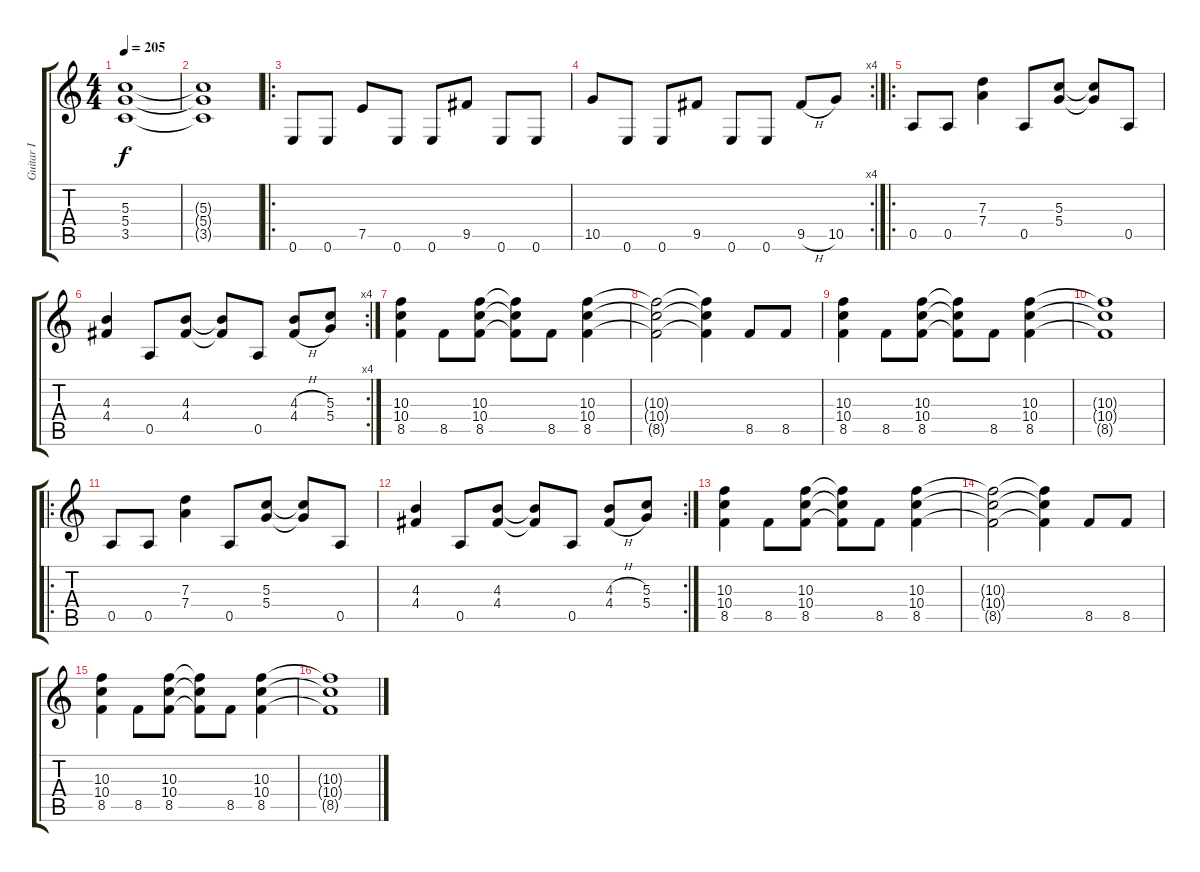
\track ("Guitar I" "Guitar I") {instrument distortionguitar}
\staff {score tabs}
\tuning (E4 B3 G3 D3 A2 E2) {hide}
\ts (4 4)
\tempo 205
\clef g2
\ks c
(5.3 5.4 3.5).1{dy f} |
(5.3{t} 5.4{t} 3.5{t}).1 |
\ro
0.6.8 0.6.8 7.5.8 0.6.8 0.6.8 9.5.8 0.6.8 0.6.8 |
\rc 4
10.5.8 0.6.8 0.6.8 9.5.8 0.6.8 0.6.8 9.5{h}.8 10.5.8 |
\ro
0.5.8 0.5.8 (7.3 7.4).4 0.5.8 (5.3 5.4).8 (5.3{t} 5.4{t}).8 0.5.8 |
\rc 4
(4.3 4.4).4 0.5.8 (4.3 4.4).8 (4.3{t} 4.4{t}).8 0.5.8 (4.3{h} 4.4{h}).8 (5.3 5.4).8 |
(10.3 10.4 8.5).4 8.5.8 (10.3 10.4 8.5).8 (10.3{t} 10.4{t} 8.5{t}).8 8.5.8 (10.3 10.4 8.5).4 |
(10.3{t} 10.4{t} 8.5{t}).2 (10.3{t} 10.4{t} 8.5{t}).4 8.5.8 8.5.8 |
(10.3 10.4 8.5).4 8.5.8 (10.3 10.4 8.5).8 (10.3{t} 10.4{t} 8.5{t}).8 8.5.8 (10.3 10.4 8.5).4 |
(10.3{t} 10.4{t} 8.5{t}).1 |
\ro
0.5.8 0.5.8 (7.3 7.4).4 0.5.8 (5.3 5.4).8 (5.3{t} 5.4{t}).8 0.5.8 |
\rc 2
(4.3 4.4).4 0.5.8 (4.3 4.4).8 (4.3{t} 4.4{t}).8 0.5.8 (4.3{h} 4.4{h}).8 (5.3 5.4).8 |
(10.3 10.4 8.5).4 8.5.8 (10.3 10.4 8.5).8 (10.3{t} 10.4{t} 8.5{t}).8 8.5.8 (10.3 10.4 8.5).4 |
(10.3{t} 10.4{t} 8.5{t}).2 (10.3{t} 10.4{t} 8.5{t}).4 8.5.8 8.5.8 |
(10.3 10.4 8.5).4 8.5.8 (10.3 10.4 8.5).8 (10.3{t} 10.4{t} 8.5{t}).8 8.5.8 (10.3 10.4 8.5).4 |
(10.3{t} 10.4{t} 8.5{t}).1
